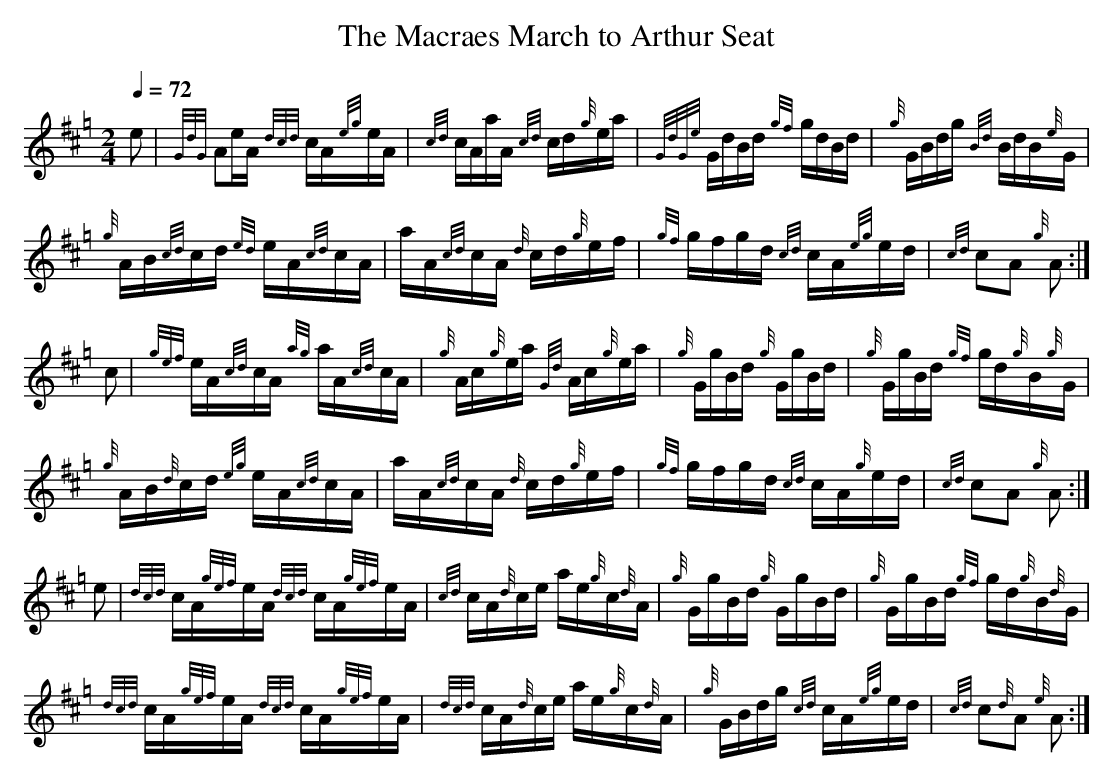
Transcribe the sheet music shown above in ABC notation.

X:1
T:The Macraes March to Arthur Seat
M:2/4
L:1/16
Q:1/4=72
K:Hp
e2|{GdG}A2eA      {dcd}cA{eg}eA | {cd}cAaA    {cd}cd{g}ea   |\
  {GdGe}GdBd       {gf}gdBd     |  {g}GBdg    {Bd}BdB{e}G   |
     {g}AB{cd}cd   {ed}eA{cd}cA |     aA{cd}cA {d}cd{g}ef   |\
    {gf}gfgd       {cd}cA{eg}ed | {cd}c2A2     {g}A2       :|
c2|{gef}eA{cd}cA   {ag}aA{cd}cA |  {g}Ac{g}ea {Gd}Ac{g}ea   |\
     {g}GgBd        {g}GgBd     |  {g}GgBd    {gf}gd{g}B{g}G|
     {g}AB{d}cd    {eg}eA{cd}cA |     aA{cd}cA {d}cd{g}ef   |\
    {gf}gfgd       {cd}cA{g}ed  | {cd}c2A2     {g}A2       :|
e2|{dcd}cA{gef}eA {dcd}cA{gef}eA| {cd}cA{d}ce     ae{g}c{d}A|\
     {g}GgBd        {g}GgBd     |  {g}GgBd    {gf}gd{g}B{d}G|
   {dcd}cA{gef}eA {dcd}cA{gef}eA|{dcd}cA{d}ce     ae{g}c{d}A|\
     {g}GBdg       {cd}cA{eg}ed | {cd}c2{d}A2  {e}A2       :|
